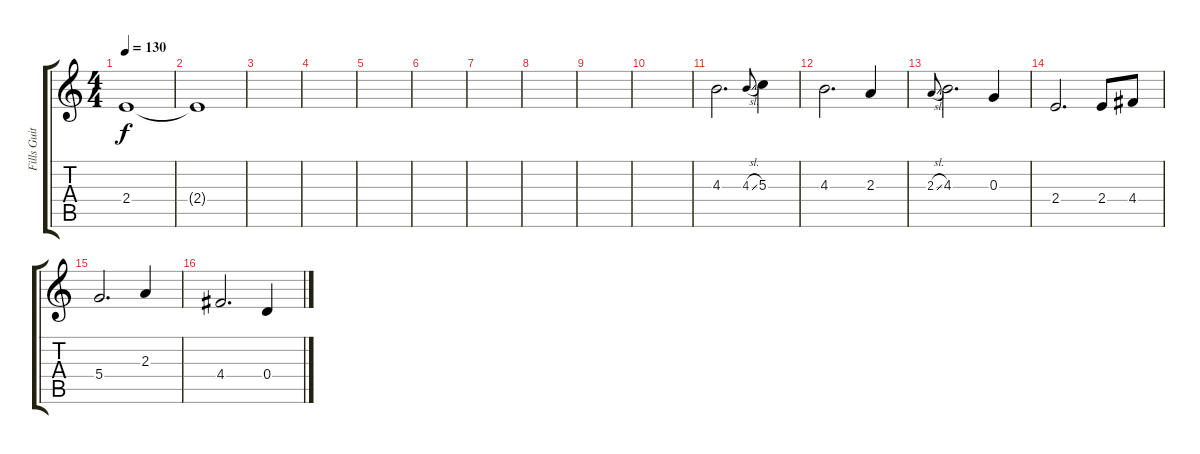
\track ("Fills Guitar 1" "Fills Guit") {instrument distortionguitar}
\staff {score tabs}
\tuning (E4 B3 G3 D3 A2 E2) {hide}
\ts (4 4)
\tempo 130
\clef g2
\ks c
2.4.1{dy f} |
2.4{t}.1 |
|
|
|
|
|
|
|
|
4.3.2{d} 4.3{sl}.8{gr onbeat} 5.3.4 |
4.3.2{d} 2.3.4 |
2.3{sl}.8{gr onbeat} 4.3.2{d} 0.3.4 |
2.4.2{d} 2.4.8 4.4.8 |
5.4.2{d} 2.3.4 |
4.4.2{d} 0.4.4
